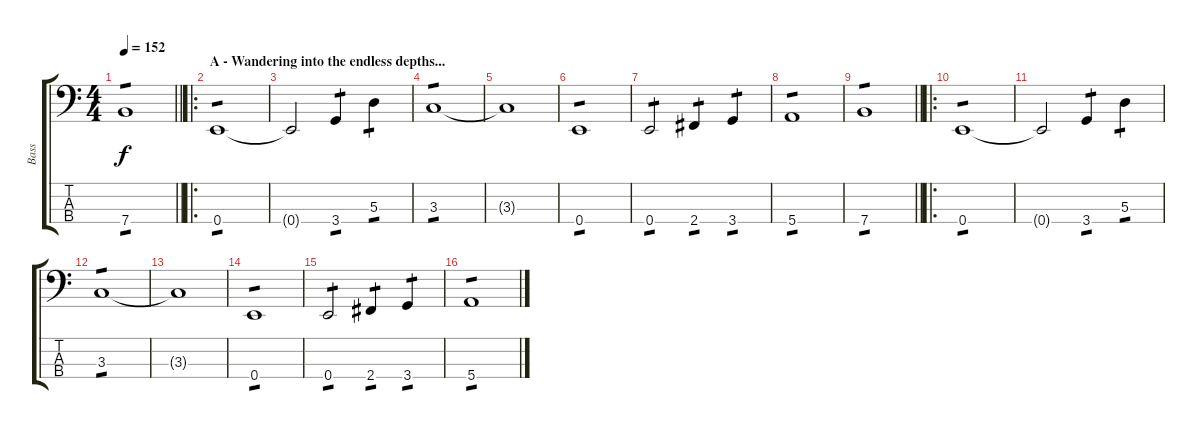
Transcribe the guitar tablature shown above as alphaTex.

\track ("Bass" "Bass") {instrument electricbassfinger}
\staff {score tabs}
\tuning (G2 D2 A1 E1) {hide}
\ts (4 4)
\tempo 152
\clef f4
\barLineRight lightlight
\ks c
7.4.1{tp 1 dy f} |
\ro
\section ("" "A - Wandering into the endless depths...")
0.4.1{tp 1} |
0.4{t}.2 3.4.4{tp 1} 5.3.4{tp 1} |
3.3.1{tp 1} |
3.3{t}.1 |
0.4.1{tp 1} |
0.4.2{tp 1} 2.4.4{tp 1} 3.4.4{tp 1} |
5.4.1{tp 1} |
\barLineRight lightlight
7.4.1{tp 1} |
\ro
0.4.1{tp 1} |
0.4{t}.2 3.4.4{tp 1} 5.3.4{tp 1} |
3.3.1{tp 1} |
3.3{t}.1 |
0.4.1{tp 1} |
0.4.2{tp 1} 2.4.4{tp 1} 3.4.4{tp 1} |
5.4.1{tp 1}
